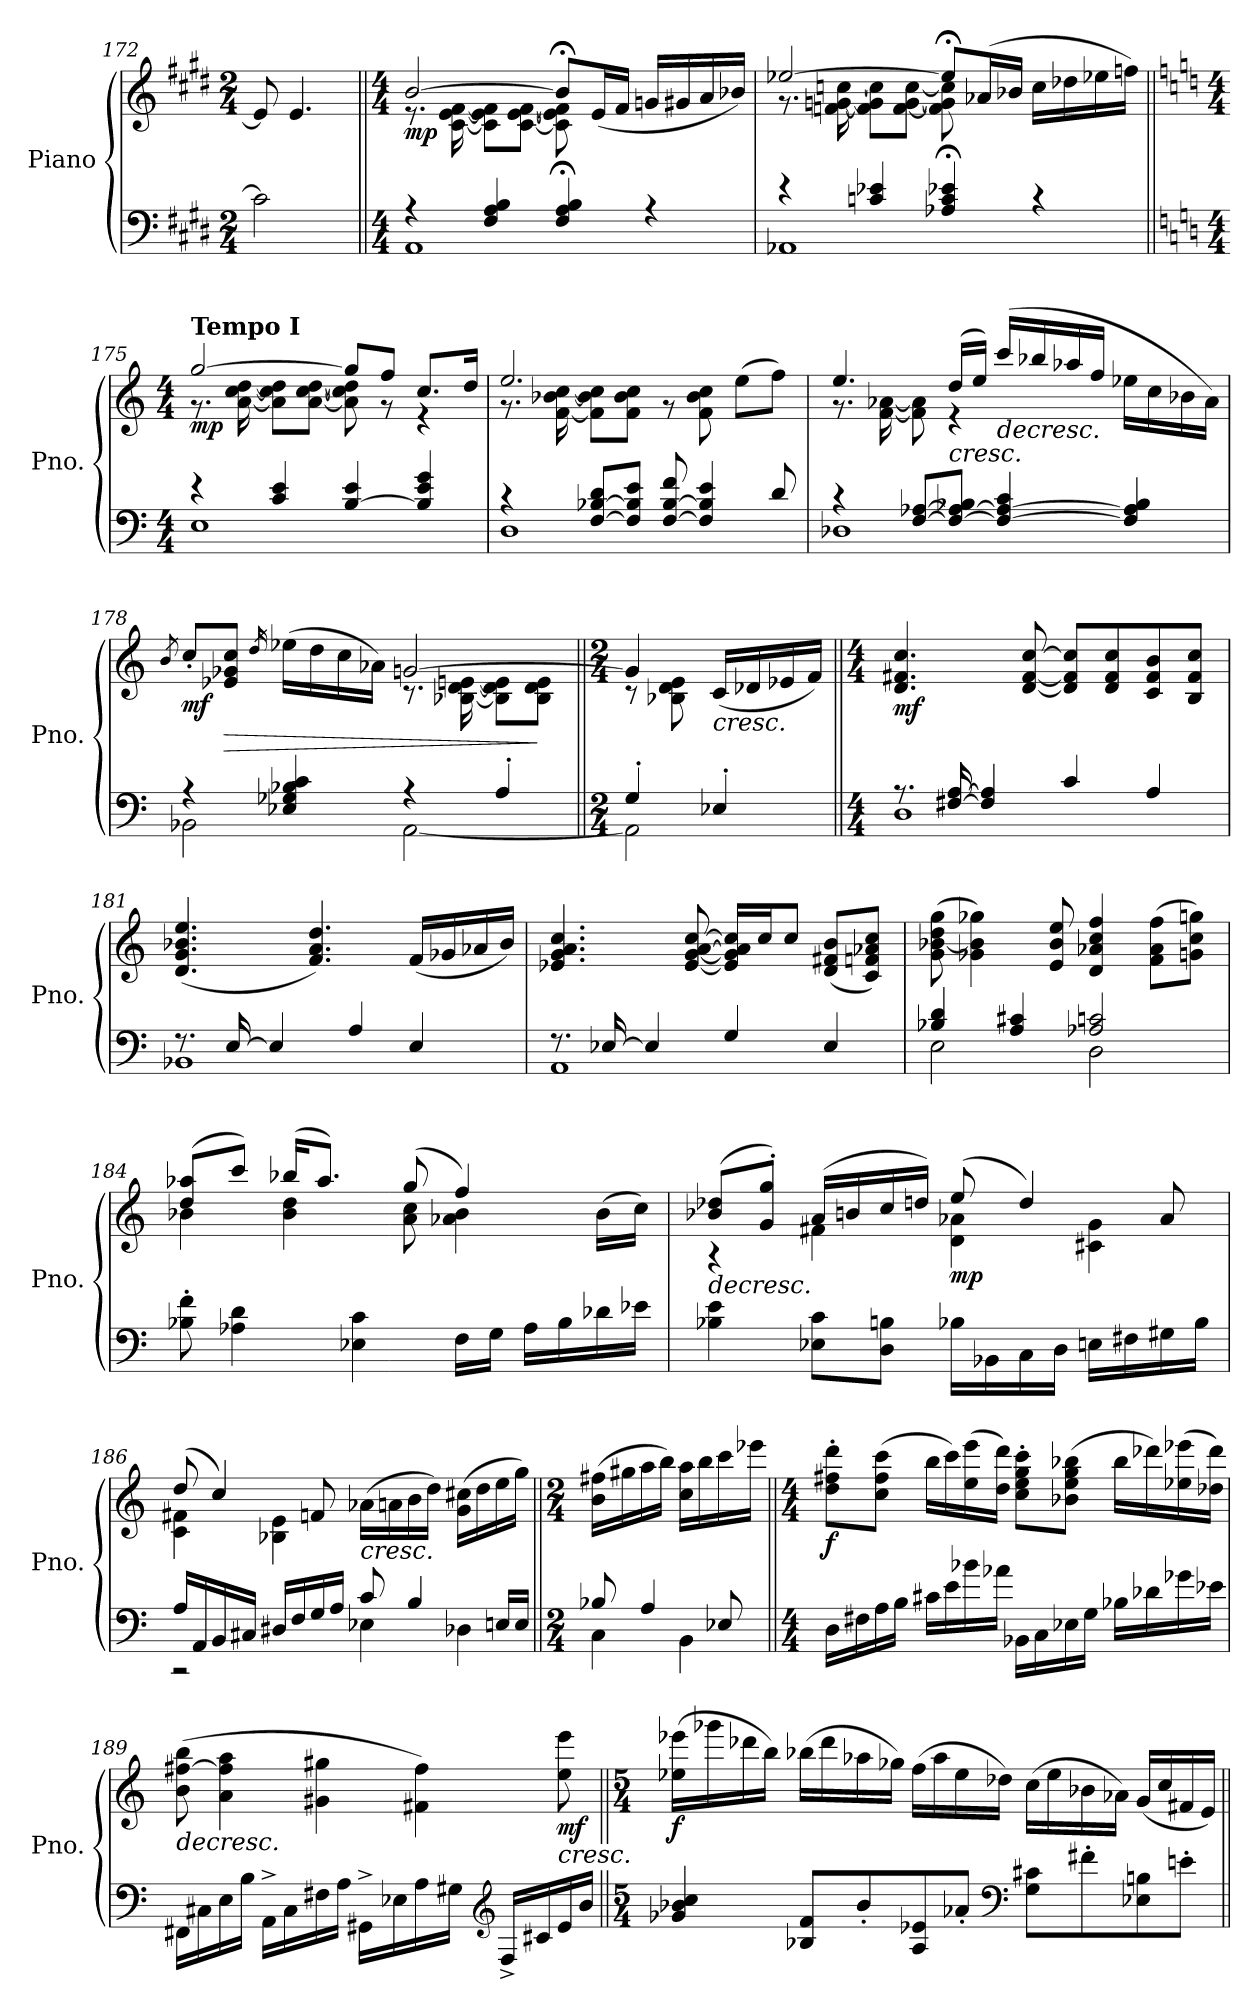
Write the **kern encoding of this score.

**kern	**kern	**dynam
*part1	*part1	*part1
*staff2	*staff1	*staff1/2
*I"Piano	*	*
*I'Pno.	*	*
*clefF4	*clefG2	*
*k[f#c#g#d#]	*k[f#c#g#d#]	*
*M2/4	*M2/4	*
=172	=172	=172
2c\]	8e/]	.
.	4.e/	.
!!LO:LB:g=z
=173||	=173||	=173||
*M4/4	*M4/4	*
*^	*^	*
!	!	!	!	!LO:DY:b
4r	1AA	[2b/	8.r	mp
.	.	.	[16c#\ [16e\ [16f#\	.
4F#/ 4A/ 4B/	.	.	8c#\] 8e\] 8f#\]L	.
.	.	.	[8c#\ [8e\ [8f#\J	.
4F#/;< 4A/;< 4B/;<	.	8b;</L]	8c#\] 8e\] 8f#\]	.
.	.	(16e/L	8ryy	.
.	.	16f#/JJ	.	.
4r	.	16gn/LL	4ryy	.
.	.	16g#X/	.	.
.	.	16a/	.	.
.	.	16b-X/JJ)	.	.
=174	=174	=174	=174	=174
4r	1AA-X	[2ee-X/	8.r	.
.	.	.	[16fn\ [16gn\ [16ccn\	.
4cn/ 4e-X/	.	.	8f\] 8g\] 8cc\]L	.
.	.	.	[8f\ [8g\ [8cc\J	.
4A-X/;< 4c/;< 4e-X/;<	.	8ee-;</L]	8f\] 8g\] 8cc\]	.
.	.	(16a-X/L	8ryy	.
.	.	16b-X/JJ	.	.
4r	.	16cc\LL	4ryy	.
.	.	16dd-X\	.	.
.	.	16ee-X\	.	.
.	.	16ffn\JJ)	.	.
!!LO:LB:g=z	!!
=175||	=175||	=175||	=175||	=175||
*k[]	*	*k[]	*	*
*M4/4	*	*M4/4	*	*
*	*	*MM110	*	*
!	!	!LO:TX:a:B:t=Tempo I	!	!
!	!	!	!	!LO:DY:b
4r	1E	[2gg/	8.r	mp
.	.	.	[16a\ [16cc\ [16dd\	.
4c/ 4e/	.	.	8a\] 8cc\] 8dd\]L	.
.	.	.	[8a\ [8cc\ [8dd\J	.
[4B/ 4e/	.	8gg/L]	8a\] 8cc\] 8dd\]	.
.	.	8ff/J	8r	.
4B/] 4e/ 4g/	.	8.cc/L	4r	.
.	.	16dd/Jk	.	.
=176	=176	=176	=176	=176
4r	1D	2.ee/	8.r	.
.	.	.	[16f\ [16b-X\ [16cc\	.
[8F/ [8B-X/ 8d/L	.	.	8f\] 8b-\] 8cc\]L	.
8F/] 8B-/] 8e/J	.	.	8f\ 8b-\ 8cc\J	.
[8F/ [8B-/ 8f/	.	.	8r	.
4F/] 4B-/] 4e/	.	.	8f\ 8b-\ 8cc\	.
.	.	(8ee\L	4ryy	.
8d/	.	8ff\J)	.	.
=177	=177	=177	=177	=177
4r	1D-X	4.ee/	8.r	.
.	.	.	[16f\ [16a-X\	.
[8F/ [8A-X/L	.	.	8f\] 8a-\]	.
!	!	!	!	!LO:HP:b
8F/_ 8A-/_ 8B-X/J	.	(16dd/LL	4r	<
.	.	16ee/JJ)	.	.
!	!	!	!	!LO:HP:b
4F/_ 4A-/_ 4c/	.	(16ccc/LL	.	>
.	.	16bb-X/	.	.
.	.	16aa-X/	8ryy	.
.	.	16ff/JJ	.	.
4F/] 4A-/] 4B-/	.	16ee-X\LL	4ryy	.
.	.	16cc\	.	.
.	.	16b-X\	.	.
.	.	16a-\JJ)	.	.
*v	*v	*	*	*
*	*v	*v	*
.	.	[
!!LO:LB:g=z
=178	=178	=178
.	8qb/	.
*^	*^	*
!	!	!	!	!LO:DY:b
4r	2BB-X\	8cc'/L	2ryy	mf
!	!	!	!	!LO:HP:b
.	.	8e-X/ 8g-X/ 8cc/J	.	>
.	.	16qdd/	.	.
4E-X/ 4G-X/ 4B-X/ 4c/	.	(16ee-X\LL	.	.
.	.	16dd\	.	.
.	.	16cc\	.	.
.	.	16a-X\JJ)	.	.
4r	[2AA\	[2gn/	8.r	.
.	.	.	[16B-X\ [16d\ [16en\	.
4A'/	.	.	8B-\] 8d\] 8e\]L	.
.	.	.	8B-\ 8d\ 8e\J	]
=179||	=179||	=179||	=179||	=179||
*M2/4	*	*M2/4	*	*
4G'/	2AA\]	4g/]	8r	.
.	.	.	8B-X\ 8d\ 8e\	.
!	!	!	!	!LO:HP:b
4E-X'/	.	(16c/LL	4ryy	<
.	.	16d-X/	.	.
.	.	16e-X/	.	.
.	.	16f/JJ)	.	.
*v	*v	*	*	*
*	*v	*v	*
.	.	]
=180||	=180||	=180||
*M4/4	*M4/4	*
*^	*	*
!	!	!	!LO:DY:b
8.r	1D	4.d/ 4.f#X/ 4.cc/	mf
[16F#X/ [16A/	.	.	.
4F#/] 4A/]	.	.	.
.	.	[8d/ [8f#/ [8cc/	.
4c/	.	8d/] 8f#/] 8cc/]L	.
.	.	8d/ 8f#/ 8cc/	.
4A/	.	8c/ 8f#/ 8b/	.
.	.	8B/ 8f#/ 8cc/J	.
!!LO:LB:g=z
=181	=181	=181	=181
8.r	1BB-X	(4.d/ 4.g/ 4.b-X/ 4.ee/	.
[16E/	.	.	.
4E/]	.	.	.
.	.	4.f/ 4.a/ 4.dd/)	.
4A/	.	.	.
4E/	.	(16f/LL	.
.	.	16g-X/	.
.	.	16a-X/	.
.	.	16b-/JJ)	.
=182	=182	=182	=182
8.r	1AA	4.e-X/ 4.g/ 4.a/ 4.cc/	.
[16E-X/	.	.	.
4E-/]	.	.	.
.	.	[8e-/ [8g/ [8a/ [8cc/	.
4G/	.	16e-/] 16g/] 16a/] 16cc/]LL	.
.	.	16cc/J	.
.	.	8cc/J	.
4E-/	.	(8d/ 8f#X/ 8b/L	.
.	.	8c/ 8fn/ 8a-X/ 8cc/J)	.
=183	=183	=183	=183
4B-X/ 4d/	2E\	(8g\ [8b-X\ 8dd\ 8gg\	.
.	.	4g-X\ 4b-\] 4gg-X\)	.
4A/ 4c#X/	.	.	.
.	.	8e/ 8b-/ 8ee/	.
2A-X/ 2cn/	2D\	4d/ 4a-X/ 4cc/ 4ff/	.
.	.	(8f\ 8a-\ 8ff\L	.
.	.	8gn\ 8cc\ 8ggn\J)	.
*v	*v	*	*
!!LO:PB:g=z
=184	=184	=184
*	*^	*
8B-X\' 8f\'	(8dd/ 8aa-X/L	4b-X\	.
4A-X\ 4d\	8ccc/J)	.	.
.	(16bb-X/KL	4b-\ 4dd\	.
.	8.aa-/J)	.	.
4E-X\ 4c\	.	.	.
.	(8gg/	8a\ 8cc\	.
16F\LL	4ff/)	4a-X\ 4b-\	.
16G\JJ	.	.	.
16A-\LL	.	.	.
16B-\	.	.	.
16d-X\	(16b-\LL	8ryy	.
16e-X\JJ	16cc\JJ)	.	.
=185	=185	=185	=185
!	!	!	!LO:HP:b
4B-X\ 4e\	(8b-X/ 8dd-X/L	4r	>
.	8g/' 8gg/'J)	.	.
8E-X\ 8c\L	(>16a/LL	4f#X\	.
.	16bn/	.	.
8D\ 8Bn\J	16cc/	.	[
.	16ddn/JJ)	.	.
!	!	!	!LO:DY:b
16B-X\LL	(8ee/	4d\ 4a-X\	mp
16BB-X\	.	.	.
16C\	4dd/)	.	.
16D\JJ	.	.	.
16En\LL	.	4c#X\ 4g\	.
16F#X\	.	.	.
16G#X\	8a-/	.	.
16B-\JJ	.	.	.
!!LO:LB:g=z	!!
=186	=186	=186	=186
*^	*	*	*
16A/LL	2r	(8dd/	4c\ 4f#X\	.
16AA/	.	.	.	.
16BB/	.	4cc/)	.	.
16C#X/JJ	.	.	.	.
16D#X/LL	.	.	4B-X\ 4e\	.
16F/	.	.	.	.
16G/	.	8fn/	.	.
16A/JJ	.	.	.	.
!	!	!	!	!LO:HP:b
8c/	4E-X\	(16a-X\LL	2ryy	<
.	.	16an\	.	.
4B/	.	16b\	.	.
.	.	16dd\JJ)	.	.
.	4D-X\	(16g\ 16cc#X\LL	.	.
.	.	16dd\	.	.
16En/LL	.	16ee\	.	.
16E/JJ	.	16gg\JJ)	.	.
*	*	*v	*v	*
=187||	=187||	=187||	=187||
*M2/4	*	*M2/4	*
8B-X/	4C\	(16b\ 16ff#X\LL	.
.	.	16gg#X\	.
4A/	.	16aa\	.
.	.	16bb\JJ)	.
.	4BB\	16cc\ 16aa\LL	.
.	.	16bb\	.
8E-X/	.	16ccc\	]
.	.	16eee-X\JJ	.
*v	*v	*	*
!!LO:LB:g=z
=188||	=188||	=188||
*M4/4	*M4/4	*
!	!	!LO:DY:b
16D\LL	8dd\' 8ff#X\' 8ddd\'L	f
16F#X\	.	.
16A\	(8cc\ 8ff#\ 8ccc\J	.
16B\JJ	.	.
16c#X\LL	16bb\LL	.
16e\	16ccc\)	.
16b-X\	(16ee\ 16eee\	.
16a-X\JJ	16dd\ 16ddd\JJ)	.
16BB-X\LL	8cc\' 8ee\' 8gg\' 8ccc\'L	.
16C\	.	.
16E-X\	(8b-X\ 8ee\ 8gg\ 8bb-X\J	.
16G\JJ	.	.
16B-X\LL	16bb-\LL	.
16d-X\	16ddd-X\)	.
16g-X\	(16ee-X\ 16eee-X\	.
16e-X\JJ	16dd-X\ 16ddd-\JJ)	.
=189	=189	=189
!	!	!LO:HP:b
16FF#X\LL	(8b\ [8ff#X\ 8bb\	>
16C#X\	.	.
16E\	4a\ 4ff#\] 4aa\	.
16B\JJ	.	.
16AA^\LL	.	.
16C#\	.	.
16F#X\	4g#X\ 4gg#X\	.
16A\JJ	.	.
16GG#X^\LL	.	.
16E-X\	.	.
16A\	4f#X\ 4ff#\)	.
16G#X\JJ	.	.
*clefG2	*	*
16F#^/LL	.	.
16c#X/	.	.
!	!	!LO:HP:n=1:b
!	!	!LO:DY:n=1:b
16e/	8ee\ 8eee\	[ < mf
16b/JJ	.	.
.	.	]
!!LO:LB:g=z
=190||	=190||	=190||
*M5/4	*M5/4	*
!	!	!LO:DY:b
4g-X/ 4b-X/ 4cc/	(16ee-X\ 16eee-X\LL	f
.	16ggg-X\	.
.	16ddd-X\	.
.	16bb\JJ)	.
8B-X/ 8f/L	(16bb-X\LL	.
.	16ddd-\	.
8b-'/	16aa-X\	.
.	16gg-X\JJ)	.
8A/ 8e-X/	(16ff\LL	.
.	16aa-\	.
8a-X'/J	16ee-\	.
.	16dd-X\JJ)	.
*clefF4	*	*
8G\ 8c#X\L	(16cc\LL	.
.	16ee-\	.
8f#X'\	16b-X\	.
.	16a-X\JJ)	.
8E-X\ 8Bn\	(16g/LL	.
.	16cc/	.
8en'\J	16f#X/	.
.	16e/JJ)	.
.	.	[
=||	=||	=||
*-	*-	*-
